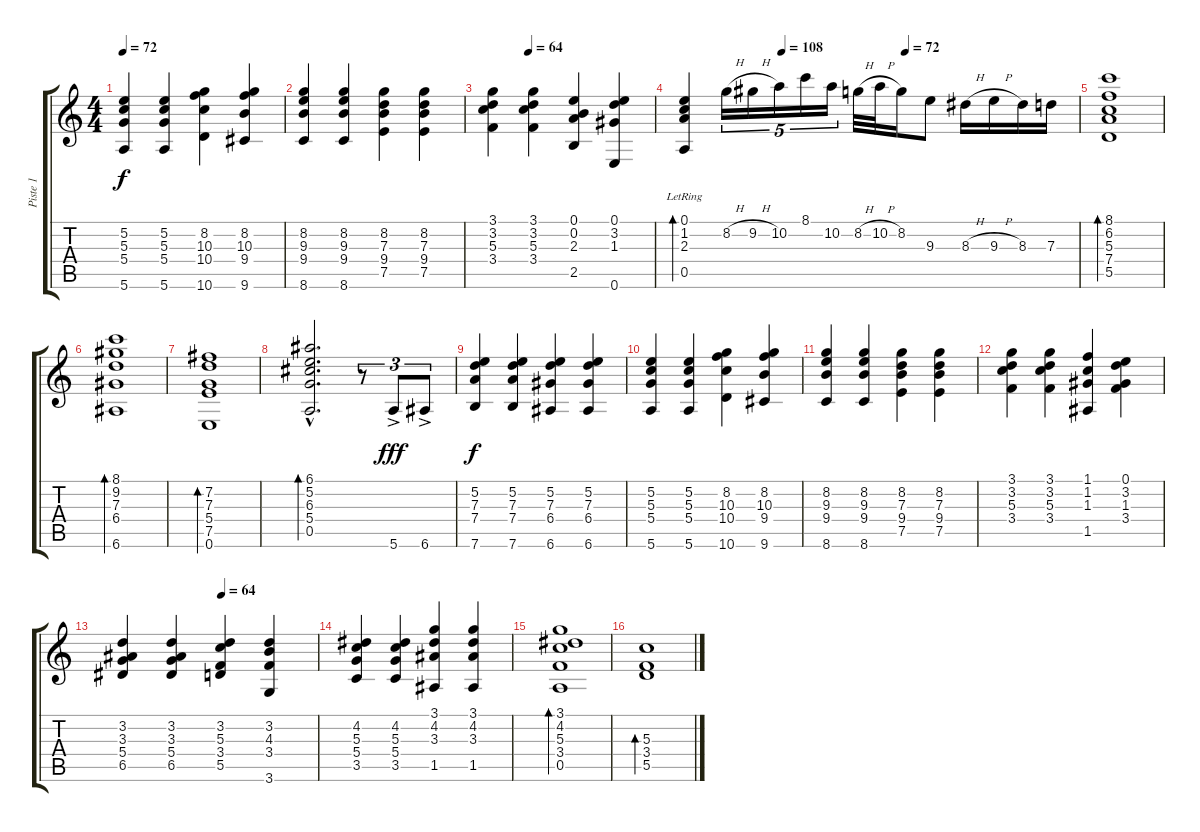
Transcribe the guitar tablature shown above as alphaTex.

\track ("Piste 1" "Piste 1") {instrument acousticguitarnylon}
\staff {score tabs}
\tuning (E4 B3 G3 D3 A2 E2) {hide}
\ts (4 4)
\tempo 72
\clef g2
\ks c
(5.2 5.3 5.4 5.6).4{dy f} (5.2 5.3 5.4 5.6).4 (8.2 10.3 10.4 10.6).4 (8.2 10.3 9.4 9.6).4 |
(8.2 9.3 9.4 8.6).4 (8.2 9.3 9.4 8.6).4 (8.2 7.3 9.4 7.5).4 (8.2 7.3 9.4 7.5).4 |
\tempo (64 0.25)
(3.1 3.2 5.3 3.4).4 (3.1 3.2 5.3 3.4).4 (0.1 0.2 2.3 2.5).4 (0.1 3.2 1.3 0.6).4 |
\tempo (108 0.25)
\tempo (72 0.5625)
(0.1{lr} 1.2{lr} 2.3{lr} 0.5{lr}).4{bd 480} 8.2{h}.16{tu (5 4)} 9.2{h}.16{tu (5 4)} 10.2.16{tu (5 4)} 8.1.16{tu (5 4)} 10.2.16{tu (5 4)} 8.2{h}.32 10.2{h}.32 8.2.16 9.3.8 8.3{h}.16 9.3{h}.16 8.3.16 7.3.16 |
(8.1 6.2 5.3 7.4 5.5).1{bd 480} |
(8.1 9.2 7.3 6.4 6.6).1{bd 480} |
(7.2 7.3 5.4 7.5 0.6).1{bd 480} |
(6.1{hac} 5.2{hac} 6.3{hac} 5.4{hac} 0.5{hac}).2{d bd 480} r.8{tu (3 2)} 5.6{ac}.8{tu (3 2) dy fff} 6.6{ac}.8{tu (3 2)} |
(5.2 7.3 7.4 7.6).4{dy f} (5.2 7.3 7.4 7.6).4 (5.2 7.3 6.4 6.6).4 (5.2 7.3 6.4 6.6).4 |
(5.2 5.3 5.4 5.6).4 (5.2 5.3 5.4 5.6).4 (8.2 10.3 10.4 10.6).4 (8.2 10.3 9.4 9.6).4 |
(8.2 9.3 9.4 8.6).4 (8.2 9.3 9.4 8.6).4 (8.2 7.3 9.4 7.5).4 (8.2 7.3 9.4 7.5).4 |
(3.1 3.2 5.3 3.4).4 (3.1 3.2 5.3 3.4).4 (1.1 1.2 1.3 1.5).4 (0.1 3.2 1.3 3.4).4 |
\tempo (64 0.5)
(3.2 3.3 5.4 6.5).4 (3.2 3.3 5.4 6.5).4 (3.2 5.3 3.4 5.5).4 (3.2 4.3 3.4 3.6).4 |
(4.2 5.3 5.4 3.5).4 (4.2 5.3 5.4 3.5).4 (3.1 4.2 3.3 1.5).4 (3.1 4.2 3.3 1.5).4 |
(3.1 4.2 5.3 3.4 0.5).1{bd 480} |
(5.3 3.4 5.5).1{bd 480}
